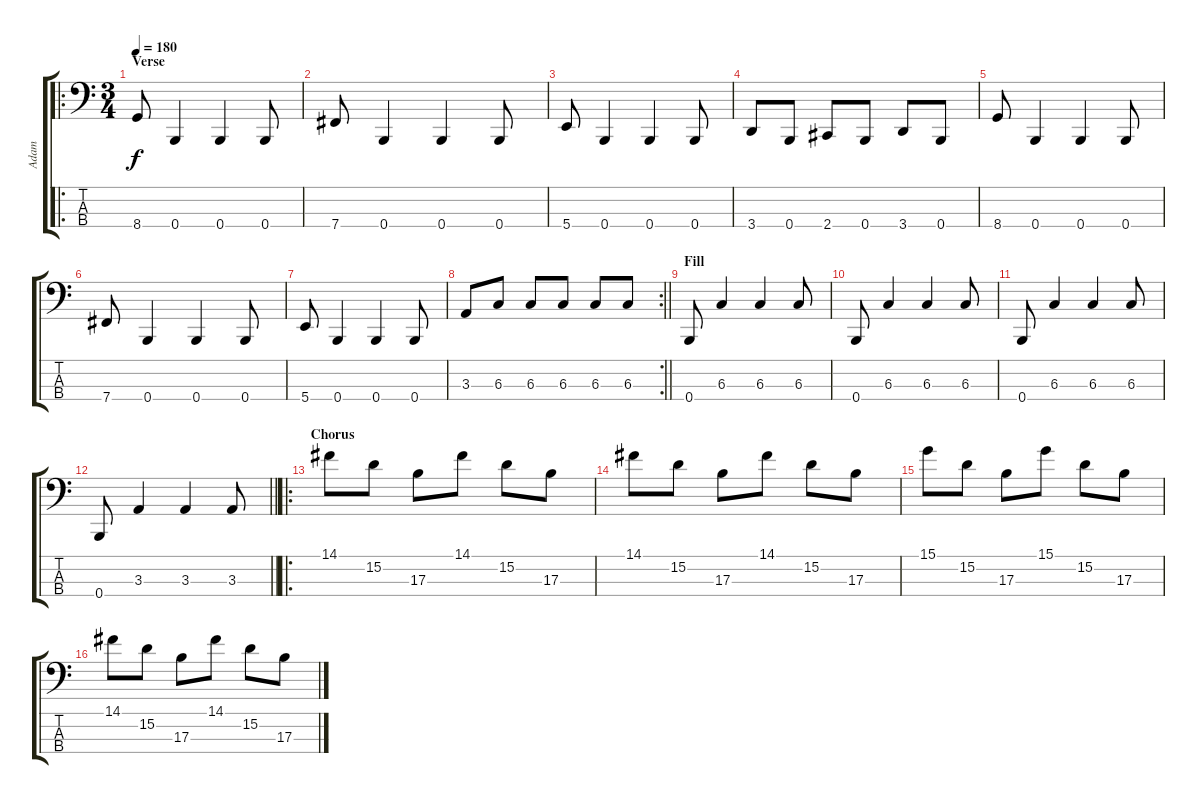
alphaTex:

\track ("Adam" "Adam") {instrument electricbassfinger}
\staff {score tabs}
\tuning (E2 B1 Gb1 B0) {hide}
\ro
\ts (3 4)
\section ("" "Verse")
\tempo 180
\clef f4
\ks c
8.4.8{dy f} 0.4.4 0.4.4 0.4.8 |
7.4.8 0.4.4 0.4.4 0.4.8 |
5.4.8 0.4.4 0.4.4 0.4.8 |
3.4.8 0.4.8 2.4.8 0.4.8 3.4.8 0.4.8 |
8.4.8 0.4.4 0.4.4 0.4.8 |
7.4.8 0.4.4 0.4.4 0.4.8 |
5.4.8 0.4.4 0.4.4 0.4.8 |
\rc 2
\barLineRight lightlight
3.3.8 6.3.8 6.3.8 6.3.8 6.3.8 6.3.8 |
\section ("" "Fill")
0.4.8 6.3.4 6.3.4 6.3.8 |
0.4.8 6.3.4 6.3.4 6.3.8 |
0.4.8 6.3.4 6.3.4 6.3.8 |
\barLineRight lightlight
0.4.8 3.3.4 3.3.4 3.3.8 |
\ro
\section ("" "Chorus")
14.1.8 15.2.8 17.3.8 14.1.8 15.2.8 17.3.8 |
14.1.8 15.2.8 17.3.8 14.1.8 15.2.8 17.3.8 |
15.1.8 15.2.8 17.3.8 15.1.8 15.2.8 17.3.8 |
14.1.8 15.2.8 17.3.8 14.1.8 15.2.8 17.3.8
